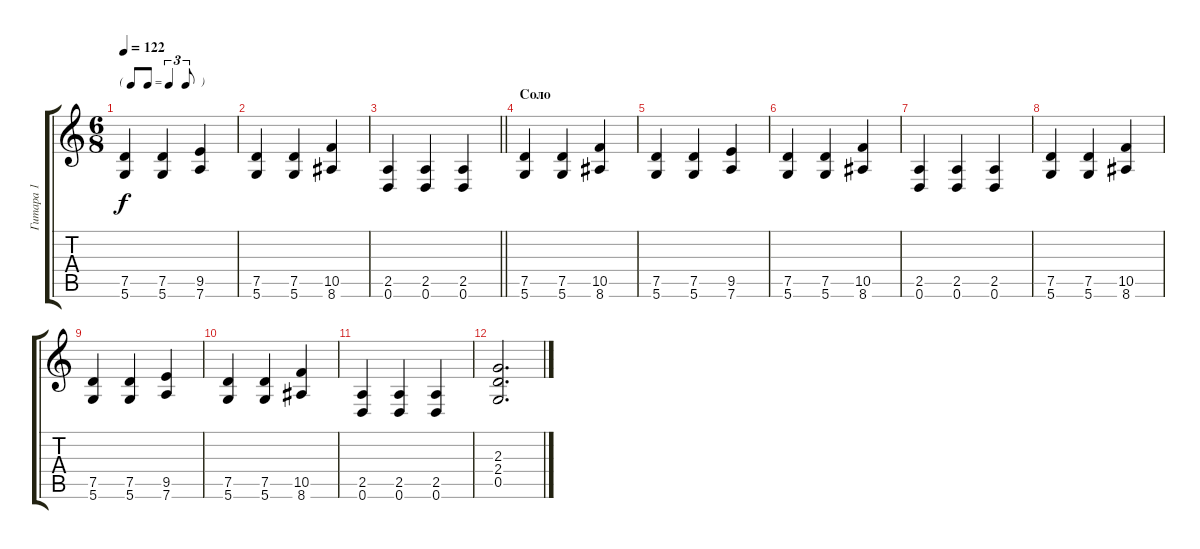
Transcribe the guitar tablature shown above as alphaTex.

\track ("Гитара 1" "Гитара 1") {instrument distortionguitar}
\staff {score tabs}
\tuning (D4 A3 F3 C3 G2 D2) {hide}
\ts (6 8)
\tf triplet8th
\tempo 122
\clef g2
\ks c
(7.5 5.6).4{dy f} (7.5 5.6).4 (9.5 7.6).4 |
(7.5 5.6).4 (7.5 5.6).4 (10.5 8.6).4 |
\barLineRight lightlight
(2.5 0.6).4 (2.5 0.6).4 (2.5 0.6).4 |
\section ("" "Соло")
(7.5 5.6).4{volume 13} (7.5 5.6).4 (10.5 8.6).4 |
(7.5 5.6).4 (7.5 5.6).4 (9.5 7.6).4 |
(7.5 5.6).4 (7.5 5.6).4 (10.5 8.6).4 |
(2.5 0.6).4 (2.5 0.6).4 (2.5 0.6).4 |
(7.5 5.6).4{volume 13} (7.5 5.6).4 (10.5 8.6).4 |
(7.5 5.6).4 (7.5 5.6).4 (9.5 7.6).4 |
(7.5 5.6).4 (7.5 5.6).4 (10.5 8.6).4 |
(2.5 0.6).4 (2.5 0.6).4 (2.5 0.6).4 |
(2.3 2.4 0.5).2{d}
